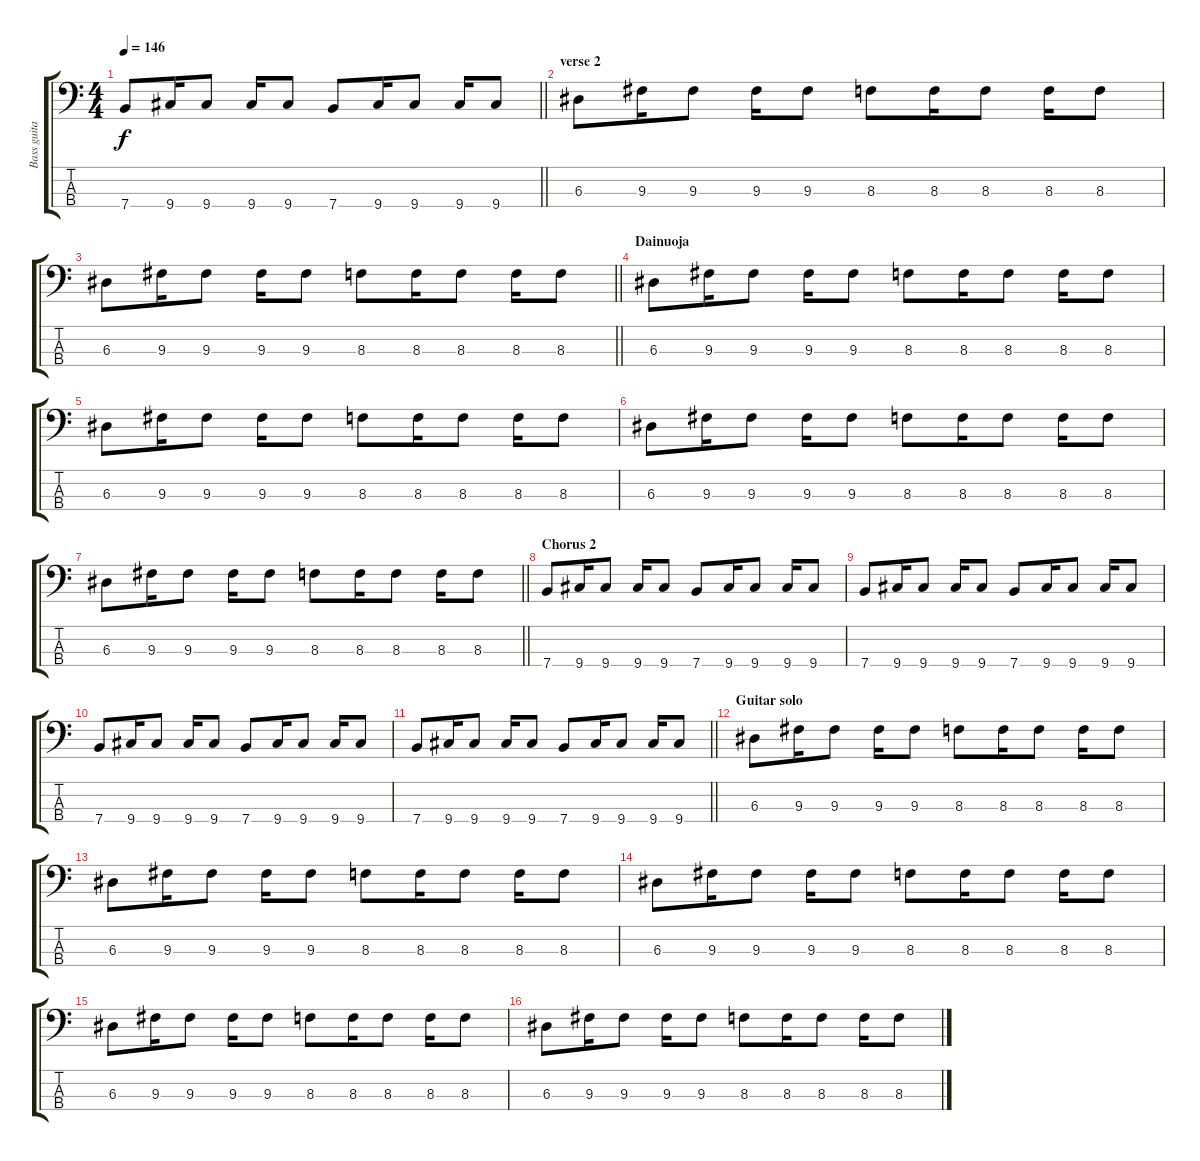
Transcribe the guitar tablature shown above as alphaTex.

\track ("Bass guitar" "Bass guita") {instrument electricbassfinger}
\staff {score tabs}
\tuning (G2 D2 A1 E1) {hide}
\ts (4 4)
\tempo 146
\clef f4
\barLineRight lightlight
\ks c
7.4.8{dy f} 9.4.16 9.4.8 9.4.16 9.4.8 7.4.8 9.4.16 9.4.8 9.4.16 9.4.8 |
\section ("" "verse 2")
6.3.8 9.3.16 9.3.8 9.3.16 9.3.8 8.3.8 8.3.16 8.3.8 8.3.16 8.3.8 |
\barLineRight lightlight
6.3.8 9.3.16 9.3.8 9.3.16 9.3.8 8.3.8 8.3.16 8.3.8 8.3.16 8.3.8 |
\section ("" "Dainuoja")
6.3.8 9.3.16 9.3.8 9.3.16 9.3.8 8.3.8 8.3.16 8.3.8 8.3.16 8.3.8 |
6.3.8 9.3.16 9.3.8 9.3.16 9.3.8 8.3.8 8.3.16 8.3.8 8.3.16 8.3.8 |
6.3.8 9.3.16 9.3.8 9.3.16 9.3.8 8.3.8 8.3.16 8.3.8 8.3.16 8.3.8 |
\barLineRight lightlight
6.3.8 9.3.16 9.3.8 9.3.16 9.3.8 8.3.8 8.3.16 8.3.8 8.3.16 8.3.8 |
\section ("" "Chorus 2")
7.4.8 9.4.16 9.4.8 9.4.16 9.4.8 7.4.8 9.4.16 9.4.8 9.4.16 9.4.8 |
7.4.8 9.4.16 9.4.8 9.4.16 9.4.8 7.4.8 9.4.16 9.4.8 9.4.16 9.4.8 |
7.4.8 9.4.16 9.4.8 9.4.16 9.4.8 7.4.8 9.4.16 9.4.8 9.4.16 9.4.8 |
\barLineRight lightlight
7.4.8 9.4.16 9.4.8 9.4.16 9.4.8 7.4.8 9.4.16 9.4.8 9.4.16 9.4.8 |
\section ("" "Guitar solo")
6.3.8 9.3.16 9.3.8 9.3.16 9.3.8 8.3.8 8.3.16 8.3.8 8.3.16 8.3.8 |
6.3.8 9.3.16 9.3.8 9.3.16 9.3.8 8.3.8 8.3.16 8.3.8 8.3.16 8.3.8 |
6.3.8 9.3.16 9.3.8 9.3.16 9.3.8 8.3.8 8.3.16 8.3.8 8.3.16 8.3.8 |
6.3.8 9.3.16 9.3.8 9.3.16 9.3.8 8.3.8 8.3.16 8.3.8 8.3.16 8.3.8 |
6.3.8 9.3.16 9.3.8 9.3.16 9.3.8 8.3.8 8.3.16 8.3.8 8.3.16 8.3.8
